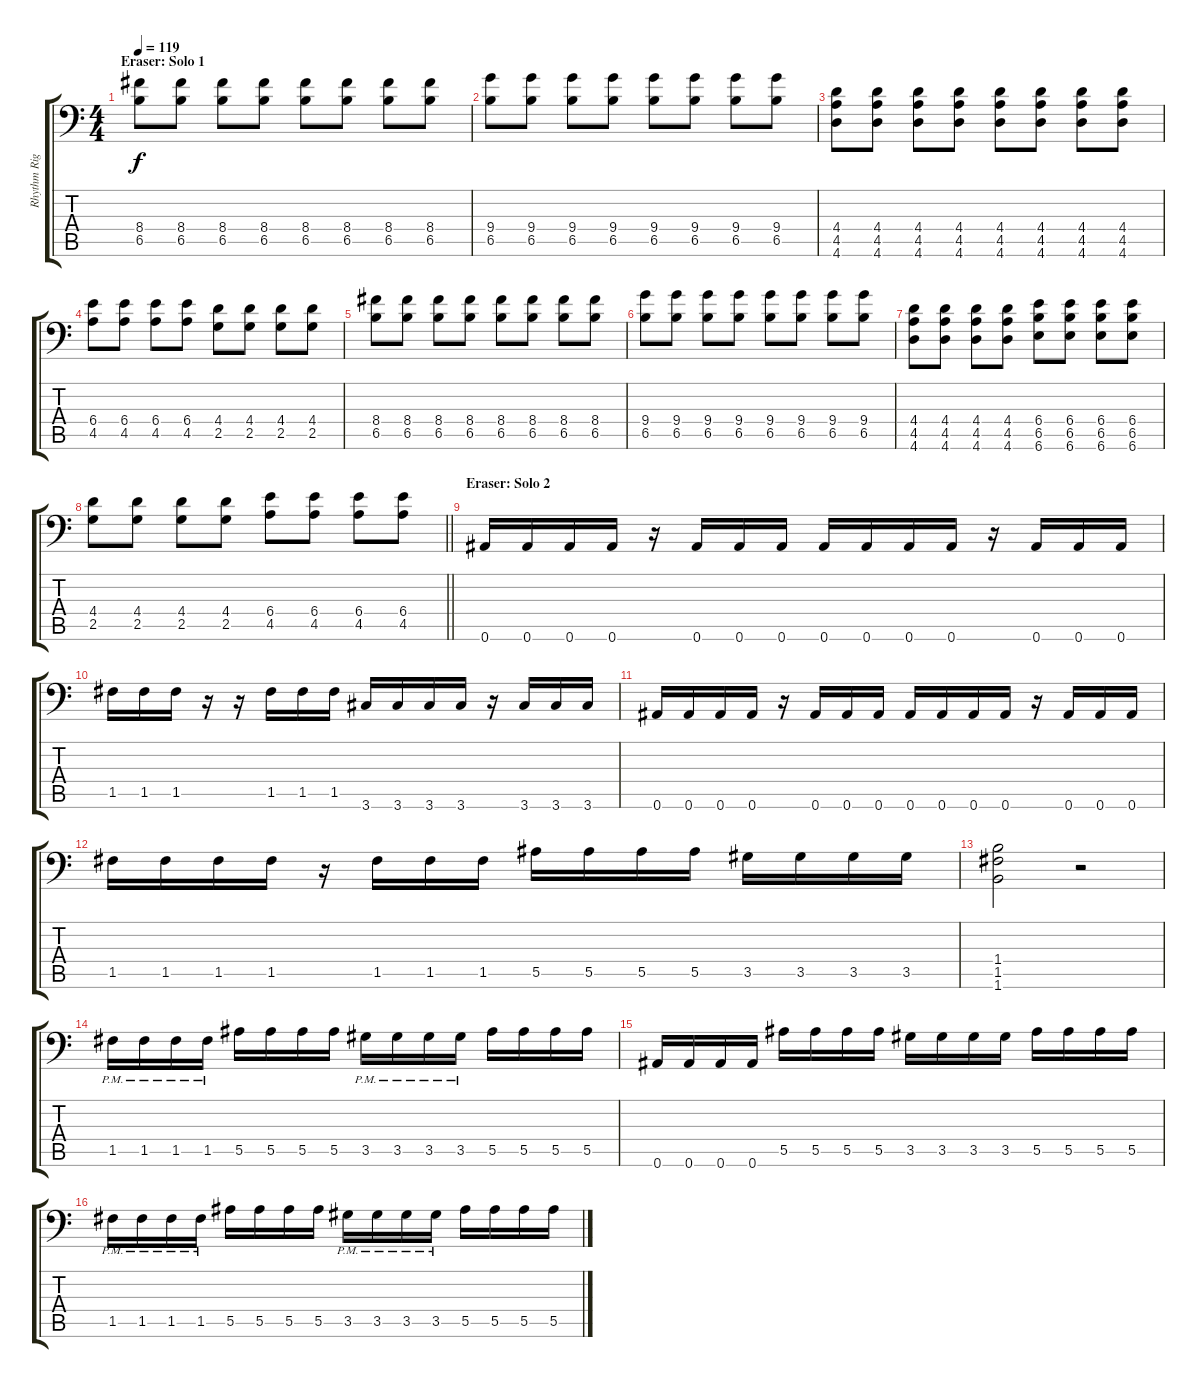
\track ("Rhythm Right" "Rhythm Rig") {instrument distortionguitar}
\staff {score tabs}
\tuning (C4 G3 Eb3 Bb2 F2 Bb1) {hide}
\ts (4 4)
\section ("" "Eraser: Solo 1")
\tempo 119
\clef f4
\ks c
(8.4 6.5).8{dy f} (8.4 6.5).8 (8.4 6.5).8 (8.4 6.5).8 (8.4 6.5).8 (8.4 6.5).8 (8.4 6.5).8 (8.4 6.5).8 |
(9.4 6.5).8 (9.4 6.5).8 (9.4 6.5).8 (9.4 6.5).8 (9.4 6.5).8 (9.4 6.5).8 (9.4 6.5).8 (9.4 6.5).8 |
(4.4 4.5 4.6).8 (4.4 4.5 4.6).8 (4.4 4.5 4.6).8 (4.4 4.5 4.6).8 (4.4 4.5 4.6).8 (4.4 4.5 4.6).8 (4.4 4.5 4.6).8 (4.4 4.5 4.6).8 |
(6.4 4.5).8 (6.4 4.5).8 (6.4 4.5).8 (6.4 4.5).8 (4.4 2.5).8 (4.4 2.5).8 (4.4 2.5).8 (4.4 2.5).8 |
(8.4 6.5).8 (8.4 6.5).8 (8.4 6.5).8 (8.4 6.5).8 (8.4 6.5).8 (8.4 6.5).8 (8.4 6.5).8 (8.4 6.5).8 |
(9.4 6.5).8 (9.4 6.5).8 (9.4 6.5).8 (9.4 6.5).8 (9.4 6.5).8 (9.4 6.5).8 (9.4 6.5).8 (9.4 6.5).8 |
(4.4 4.5 4.6).8 (4.4 4.5 4.6).8 (4.4 4.5 4.6).8 (4.4 4.5 4.6).8 (6.4 6.5 6.6).8 (6.4 6.5 6.6).8 (6.4 6.5 6.6).8 (6.4 6.5 6.6).8 |
\barLineRight lightlight
(4.4 2.5).8 (4.4 2.5).8 (4.4 2.5).8 (4.4 2.5).8 (6.4 4.5).8 (6.4 4.5).8 (6.4 4.5).8 (6.4 4.5).8 |
\section ("" "Eraser: Solo 2")
0.6.16 0.6.16 0.6.16 0.6.16 r.16 0.6.16 0.6.16 0.6.16 0.6.16 0.6.16 0.6.16 0.6.16 r.16 0.6.16 0.6.16 0.6.16 |
1.5.16 1.5.16 1.5.16 r.16 r.16 1.5.16 1.5.16 1.5.16 3.6.16 3.6.16 3.6.16 3.6.16 r.16 3.6.16 3.6.16 3.6.16 |
0.6.16 0.6.16 0.6.16 0.6.16 r.16 0.6.16 0.6.16 0.6.16 0.6.16 0.6.16 0.6.16 0.6.16 r.16 0.6.16 0.6.16 0.6.16 |
1.5.16 1.5.16 1.5.16 1.5.16 r.16 1.5.16 1.5.16 1.5.16 5.5.16 5.5.16 5.5.16 5.5.16 3.5.16 3.5.16 3.5.16 3.5.16 |
(1.4 1.5 1.6).2 r.2 |
1.5{pm}.16 1.5{pm}.16 1.5{pm}.16 1.5{pm}.16 5.5.16 5.5.16 5.5.16 5.5.16 3.5{pm}.16 3.5{pm}.16 3.5{pm}.16 3.5{pm}.16 5.5.16 5.5.16 5.5.16 5.5.16 |
0.6.16 0.6.16 0.6.16 0.6.16 5.5.16 5.5.16 5.5.16 5.5.16 3.5.16 3.5.16 3.5.16 3.5.16 5.5.16 5.5.16 5.5.16 5.5.16 |
1.5{pm}.16 1.5{pm}.16 1.5{pm}.16 1.5{pm}.16 5.5.16 5.5.16 5.5.16 5.5.16 3.5{pm}.16 3.5{pm}.16 3.5{pm}.16 3.5{pm}.16 5.5.16 5.5.16 5.5.16 5.5.16
